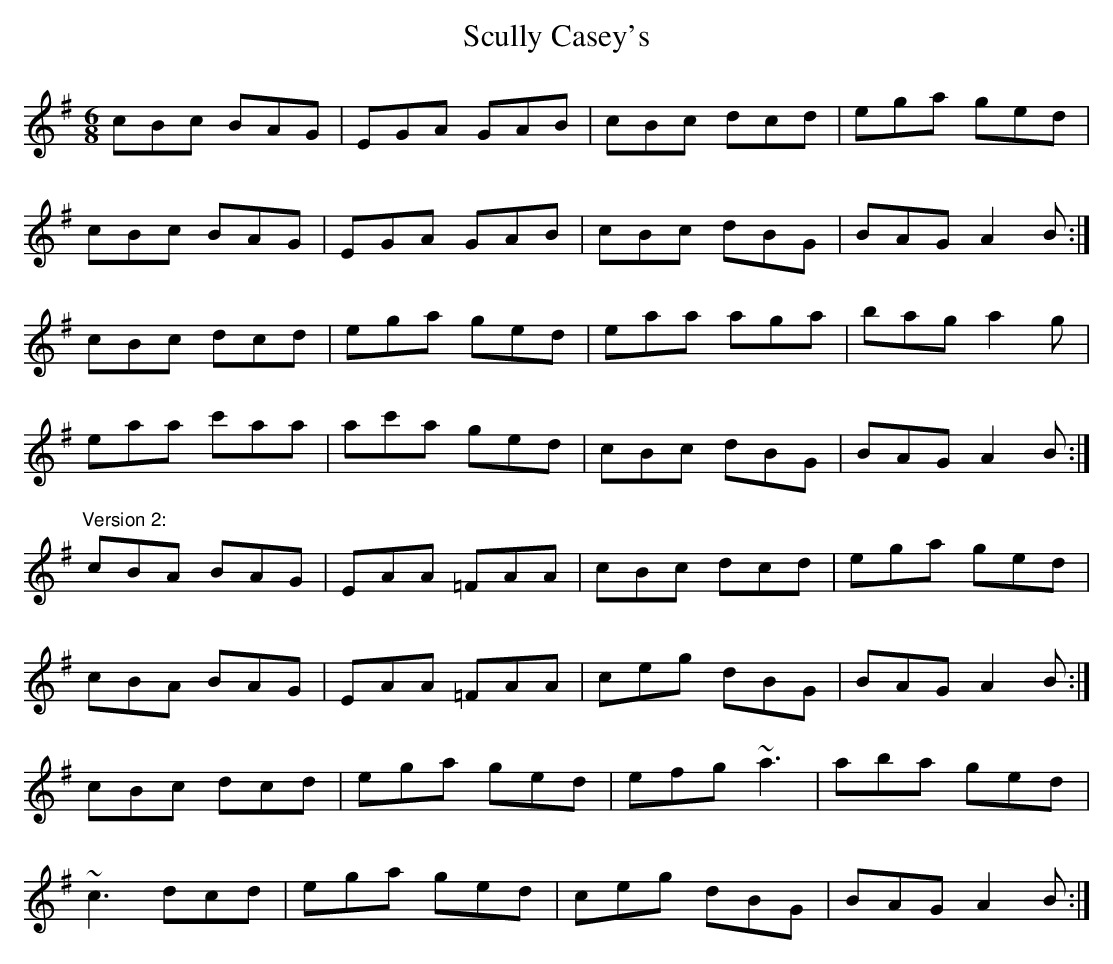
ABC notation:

X:1
T:Scully Casey's
M:6/8
L:1/8
K:Ador
cBc BAG|EGA GAB|cBc dcd|ega ged|!
cBc BAG|EGA GAB|cBc dBG|BAG A2B:|!
cBc dcd|ega ged|eaa aga|bag a2g|!
eaa c'aa|ac'a ged|cBc dBG|BAG A2B:|!
"Version 2:"
cBA BAG|EAA =FAA|cBc dcd|ega ged|!
cBA BAG|EAA =FAA|ceg dBG|BAG A2B:|!
cBc dcd|ega ged|efg ~a3|aba ged|!
~c3 dcd|ega ged|ceg dBG|BAG A2B:|!
